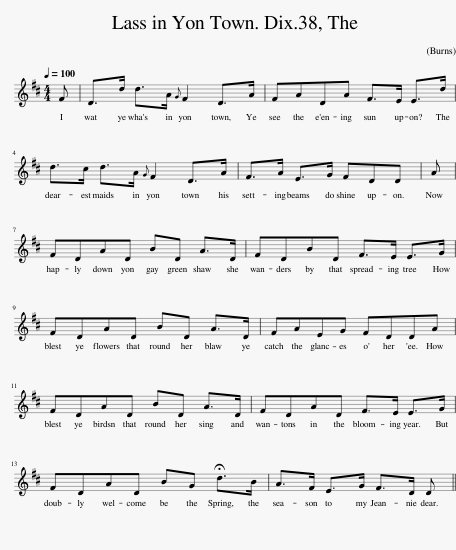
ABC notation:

X:1
L:1/8
Q:1/4=100
M:4/4
I:linebreak $
K:D
V:1 treble
V:1
 F | D>d d>A{G} F2 D>A | FADA F>E E>d |$ d>c d>A{G} F2 D>A | F>A E>G FDD | %5
 A |$ FDAD BD A>D | FDBD F>E E>G |$ FDAD BD A>D | FAEG FDDA |$ %10
 FDAD BD A>D | FDAD F>E E>G |$ FDAD BG !fermata!d>B | A>F E>G F>D D || %14
